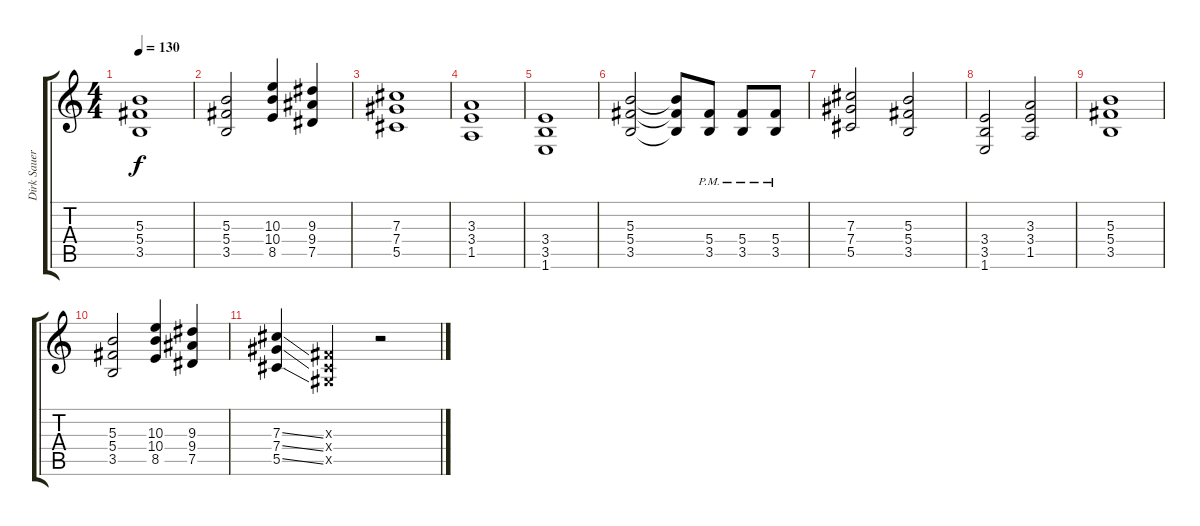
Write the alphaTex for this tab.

\track ("Dirk Sauer" "Dirk Sauer") {instrument distortionguitar}
\staff {score tabs}
\tuning (Eb4 Bb3 Gb3 Db3 Ab2 Eb2) {hide}
\ts (4 4)
\tempo 130
\clef g2
\ks c
(5.3 5.4 3.5).1{dy f} |
(5.3 5.4 3.5).2 (10.3 10.4 8.5).4 (9.3 9.4 7.5).4 |
(7.3 7.4 5.5).1 |
(3.3 3.4 1.5).1 |
(3.4 3.5 1.6).1 |
(5.3 5.4 3.5).2 (5.3{t} 5.4{t} 3.5{t}).8 (5.4 3.5{pm}).8 (5.4 3.5{pm}).8 (5.4 3.5{pm}).8 |
(7.3 7.4 5.5).2 (5.3 5.4 3.5).2 |
(3.4 3.5 1.6).2 (3.3 3.4 1.5).2 |
(5.3 5.4 3.5).1 |
(5.3 5.4 3.5).2 (10.3 10.4 8.5).4 (9.3 9.4 7.5).4 |
(7.3{ss} 7.4{ss} 5.5{ss}).4 (0.3{x} 0.4{x} 0.5{x}).4 r.2
